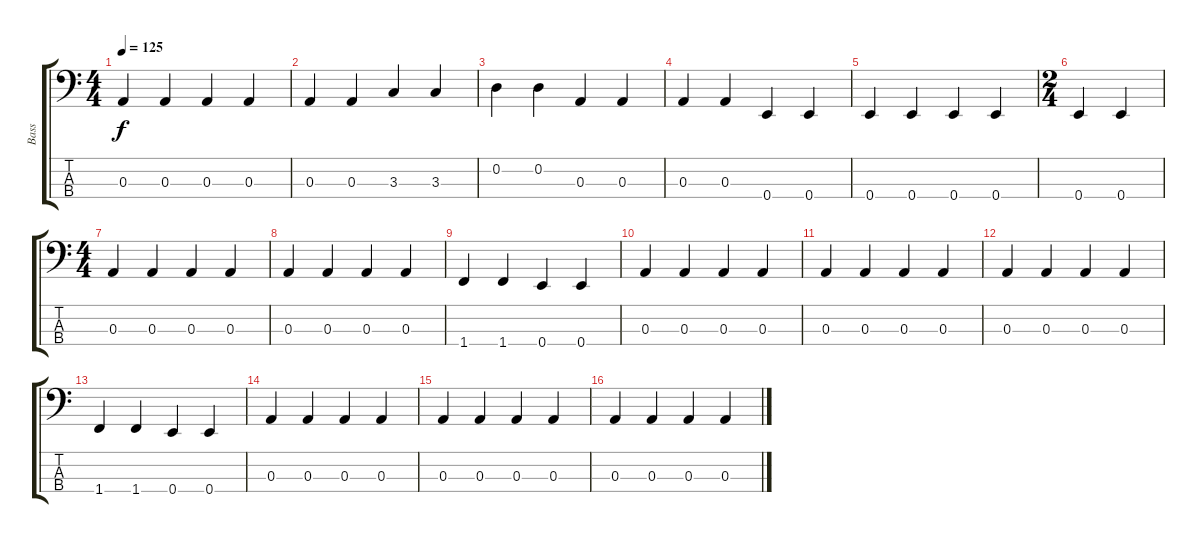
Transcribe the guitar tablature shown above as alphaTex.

\track ("Bass" "Bass") {instrument electricbasspick}
\staff {score tabs}
\tuning (G2 D2 A1 E1) {hide}
\ts (4 4)
\tempo 125
\clef f4
\ks c
0.3.4{dy f} 0.3.4 0.3.4 0.3.4 |
0.3.4 0.3.4 3.3.4 3.3.4 |
0.2.4 0.2.4 0.3.4 0.3.4 |
0.3.4 0.3.4 0.4.4 0.4.4 |
0.4.4 0.4.4 0.4.4 0.4.4 |
\ts (2 4)
0.4.4 0.4.4 |
\ts (4 4)
0.3.4 0.3.4 0.3.4 0.3.4 |
0.3.4 0.3.4 0.3.4 0.3.4 |
1.4.4 1.4.4 0.4.4 0.4.4 |
0.3.4 0.3.4 0.3.4 0.3.4 |
0.3.4 0.3.4 0.3.4 0.3.4 |
0.3.4 0.3.4 0.3.4 0.3.4 |
1.4.4 1.4.4 0.4.4 0.4.4 |
0.3.4 0.3.4 0.3.4 0.3.4 |
0.3.4 0.3.4 0.3.4 0.3.4 |
0.3.4 0.3.4 0.3.4 0.3.4
